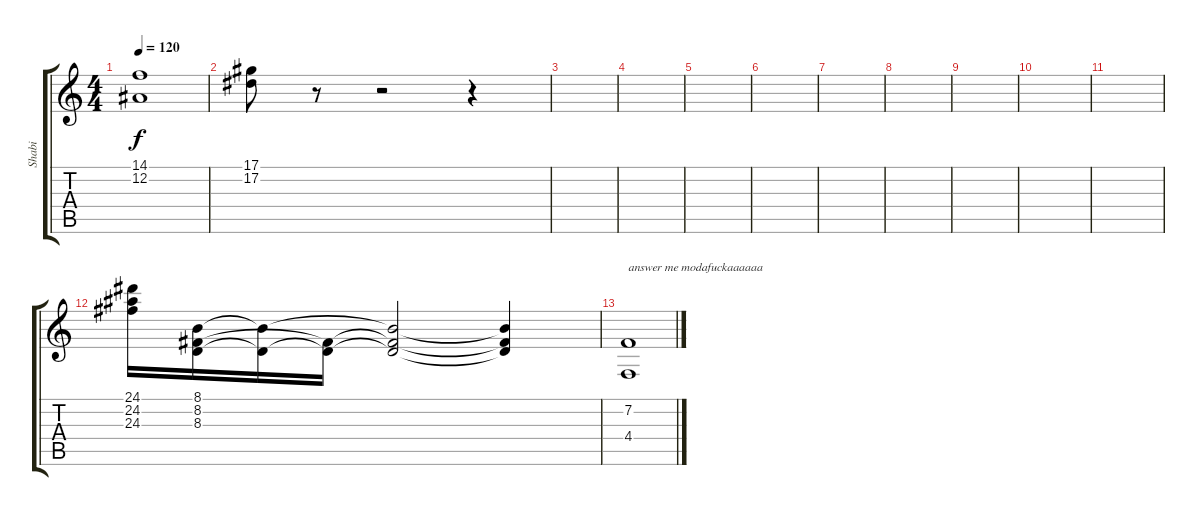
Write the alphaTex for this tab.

\track ("Shabi" "Shabi") {instrument lead1square}
\staff {score tabs}
\tuning (Eb4 Bb3 Gb3 Db3 Ab2 Eb2) {hide}
\ts (4 4)
\tempo 120
\clef g2
\ks c
(14.1 12.2).1{dy f} |
(17.1 17.2).8 r.8 r.2 r.4 |
|
|
|
|
|
|
|
|
|
(24.1 24.2 24.3).16 (8.1 8.2 8.3).16{instrument reversecymbal} (8.1{t} 8.3{t}).16 (8.2{t} 8.3{t}).16 (8.1{t} 8.2{t} 8.3{t}).2 (8.1{t} 8.2{t} 8.3{t}).4 |
(7.2 4.4).1{txt "answer me modafuckaaaaaa" instrument telephonering}
